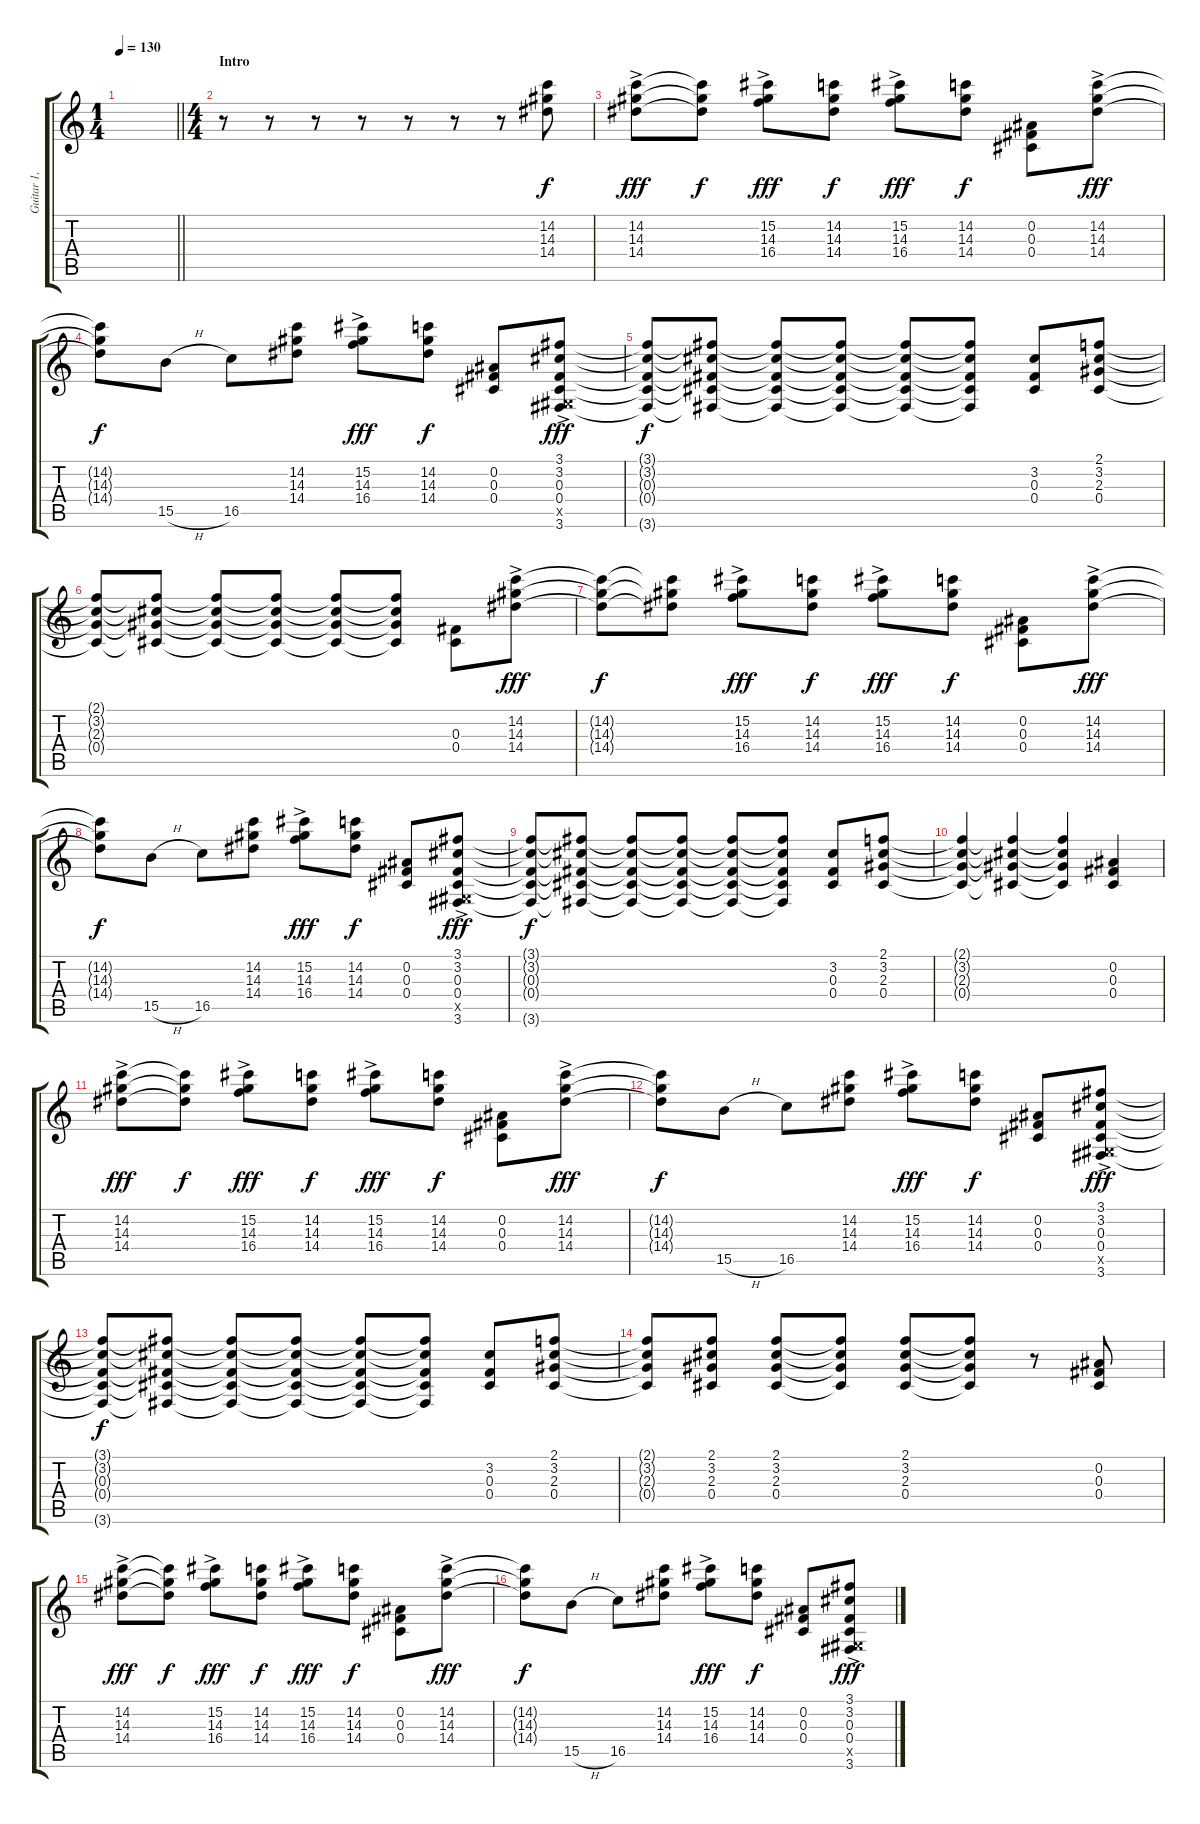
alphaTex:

\track ("Guitar 1, Rhythm" "Guitar 1, ") {instrument distortionguitar}
\staff {score tabs}
\tuning (Eb4 Bb3 Gb3 Db3 Ab2 Eb2) {hide}
\ts (1 4)
\tempo 130
\clef g2
\barLineRight lightlight
\ks c
|
\ts (4 4)
\section ("" "Intro")
r.8 r.8 r.8 r.8 r.8 r.8 r.8 (14.2 14.3 14.4).8 |
(14.2{ac} 14.3{ac} 14.4{ac}).8{dy fff} (14.2{t} 14.3{t} 14.4{t}).8{dy f} (15.2{ac} 14.3{ac} 16.4{ac}).8{dy fff} (14.2 14.3 14.4).8{dy f} (15.2{ac} 14.3{ac} 16.4{ac}).8{dy fff} (14.2 14.3 14.4).8{dy f} (0.2 0.3 0.4).8 (14.2{ac} 14.3{ac} 14.4{ac}).8{dy fff} |
(14.2{t} 14.3{t} 14.4{t}).8{dy f} 15.5{h}.8 16.5.8 (14.2 14.3 14.4).8 (15.2{ac} 14.3{ac} 16.4{ac}).8{dy fff} (14.2 14.3 14.4).8{dy f} (0.2 0.3 0.4).8 (3.1{ac} 3.2{ac} 0.3{ac} 0.4{ac} 0.5{ac x} 3.6{ac}).8{dy fff} |
(3.1{t} 3.2{t} 0.3{t} 0.4{t} 3.6{t}).8{dy f} (3.1{t} 3.2{t} 0.3{t} 0.4{t} 3.6{t}).8 (3.1{t} 3.2{t} 0.3{t} 0.4{t} 3.6{t}).8 (3.1{t} 3.2{t} 0.3{t} 0.4{t} 3.6{t}).8 (3.1{t} 3.2{t} 0.3{t} 0.4{t} 3.6{t}).8 (3.1{t} 3.2{t} 0.3{t} 0.4{t} 3.6{t}).8 (3.2 0.3 0.4).8 (2.1 3.2 2.3 0.4).8 |
(2.1{t} 3.2{t} 2.3{t} 0.4{t}).8 (2.1{t} 3.2{t} 2.3{t} 0.4{t}).8 (2.1{t} 3.2{t} 2.3{t} 0.4{t}).8 (2.1{t} 3.2{t} 2.3{t} 0.4{t}).8 (2.1{t} 3.2{t} 2.3{t} 0.4{t}).8 (2.1{t} 3.2{t} 2.3{t} 0.4{t}).8 (0.3 0.4).8 (14.2{ac} 14.3{ac} 14.4{ac}).8{dy fff} |
(14.2{t} 14.3{t} 14.4{t}).8{dy f} (14.2{t} 14.3{t} 14.4{t}).8 (15.2{ac} 14.3{ac} 16.4{ac}).8{dy fff} (14.2 14.3 14.4).8{dy f} (15.2{ac} 14.3{ac} 16.4{ac}).8{dy fff} (14.2 14.3 14.4).8{dy f} (0.2 0.3 0.4).8 (14.2{ac} 14.3{ac} 14.4{ac}).8{dy fff} |
(14.2{t} 14.3{t} 14.4{t}).8{dy f} 15.5{h}.8 16.5.8 (14.2 14.3 14.4).8 (15.2{ac} 14.3{ac} 16.4{ac}).8{dy fff} (14.2 14.3 14.4).8{dy f} (0.2 0.3 0.4).8 (3.1{ac} 3.2{ac} 0.3{ac} 0.4{ac} 0.5{ac x} 3.6{ac}).8{dy fff} |
(3.1{t} 3.2{t} 0.3{t} 0.4{t} 3.6{t}).8{dy f} (3.1{t} 3.2{t} 0.3{t} 0.4{t} 3.6{t}).8 (3.1{t} 3.2{t} 0.3{t} 0.4{t} 3.6{t}).8 (3.1{t} 3.2{t} 0.3{t} 0.4{t} 3.6{t}).8 (3.1{t} 3.2{t} 0.3{t} 0.4{t} 3.6{t}).8 (3.1{t} 3.2{t} 0.3{t} 0.4{t} 3.6{t}).8 (3.2 0.3 0.4).8 (2.1 3.2 2.3 0.4).8 |
(2.1{t} 3.2{t} 2.3{t} 0.4{t}).4 (2.1{t} 3.2{t} 2.3{t} 0.4{t}).4 (2.1{t} 3.2{t} 2.3{t} 0.4{t}).4 (0.2 0.3 0.4).4 |
(14.2{ac} 14.3{ac} 14.4{ac}).8{dy fff} (14.2{t} 14.3{t} 14.4{t}).8{dy f} (15.2{ac} 14.3{ac} 16.4{ac}).8{dy fff} (14.2 14.3 14.4).8{dy f} (15.2{ac} 14.3{ac} 16.4{ac}).8{dy fff} (14.2 14.3 14.4).8{dy f} (0.2 0.3 0.4).8 (14.2{ac} 14.3{ac} 14.4{ac}).8{dy fff} |
(14.2{t} 14.3{t} 14.4{t}).8{dy f} 15.5{h}.8 16.5.8 (14.2 14.3 14.4).8 (15.2{ac} 14.3{ac} 16.4{ac}).8{dy fff} (14.2 14.3 14.4).8{dy f} (0.2 0.3 0.4).8 (3.1{ac} 3.2{ac} 0.3{ac} 0.4{ac} 0.5{ac x} 3.6{ac}).8{dy fff} |
(3.1{t} 3.2{t} 0.3{t} 0.4{t} 3.6{t}).8{dy f} (3.1{t} 3.2{t} 0.3{t} 0.4{t} 3.6{t}).8 (3.1{t} 3.2{t} 0.3{t} 0.4{t} 3.6{t}).8 (3.1{t} 3.2{t} 0.3{t} 0.4{t} 3.6{t}).8 (3.1{t} 3.2{t} 0.3{t} 0.4{t} 3.6{t}).8 (3.1{t} 3.2{t} 0.3{t} 0.4{t} 3.6{t}).8 (3.2 0.3 0.4).8 (2.1 3.2 2.3 0.4).8 |
(2.1{t} 3.2{t} 2.3{t} 0.4{t}).8 (2.1 3.2 2.3 0.4).8 (2.1 3.2 2.3 0.4).8 (2.1{t} 3.2{t} 2.3{t} 0.4{t}).8 (2.1 3.2 2.3 0.4).8 (2.1{t} 3.2{t} 2.3{t} 0.4{t}).8 r.8 (0.2 0.3 0.4).8 |
(14.2{ac} 14.3{ac} 14.4{ac}).8{dy fff} (14.2{t} 14.3{t} 14.4{t}).8{dy f} (15.2{ac} 14.3{ac} 16.4{ac}).8{dy fff} (14.2 14.3 14.4).8{dy f} (15.2{ac} 14.3{ac} 16.4{ac}).8{dy fff} (14.2 14.3 14.4).8{dy f} (0.2 0.3 0.4).8 (14.2{ac} 14.3{ac} 14.4{ac}).8{dy fff} |
(14.2{t} 14.3{t} 14.4{t}).8{dy f} 15.5{h}.8 16.5.8 (14.2 14.3 14.4).8 (15.2{ac} 14.3{ac} 16.4{ac}).8{dy fff} (14.2 14.3 14.4).8{dy f} (0.2 0.3 0.4).8 (3.1{ac} 3.2{ac} 0.3{ac} 0.4{ac} 0.5{ac x} 3.6{ac}).8{dy fff}
